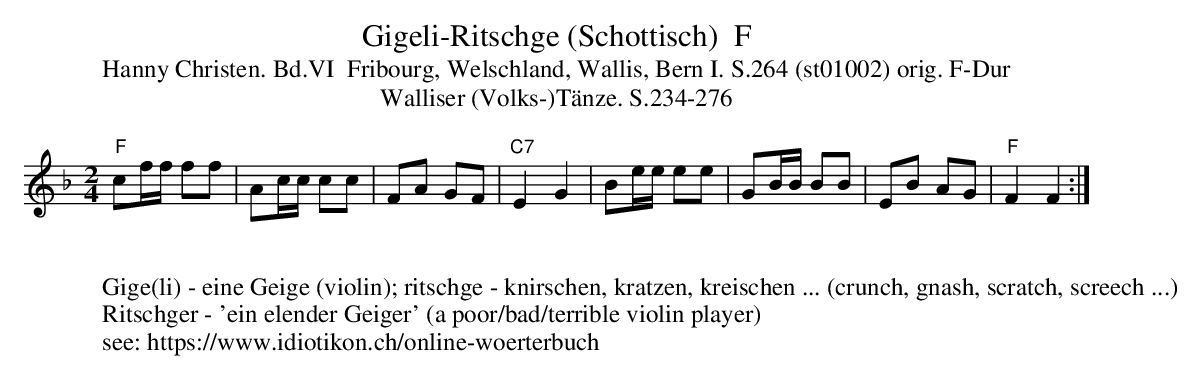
X:1
T: Gigeli-Ritschge (Schottisch)  F
T:Hanny Christen. Bd.VI  Fribourg, Welschland, Wallis, Bern I. S.264 (st01002) orig. F-Dur
T:Walliser (Volks-)T\"anze. S.234-276
M:2/4
L:1/16
K:F %%MIDI gchordon
"F"c2ff f2f2 | A2cc c2c2 | F2A2 G2F2 | "C7"E4G4 | B2ee e2e2 | G2BB B2B2 | E2B2 A2G2 | "F"F4F4 :|
W:
W: Gige(li) - eine Geige (violin); ritschge - knirschen, kratzen, kreischen ... (crunch, gnash, scratch, screech ...)
W: Ritschger - 'ein elender Geiger' (a poor/bad/terrible violin player)
W: see: https://www.idiotikon.ch/online-woerterbuch
